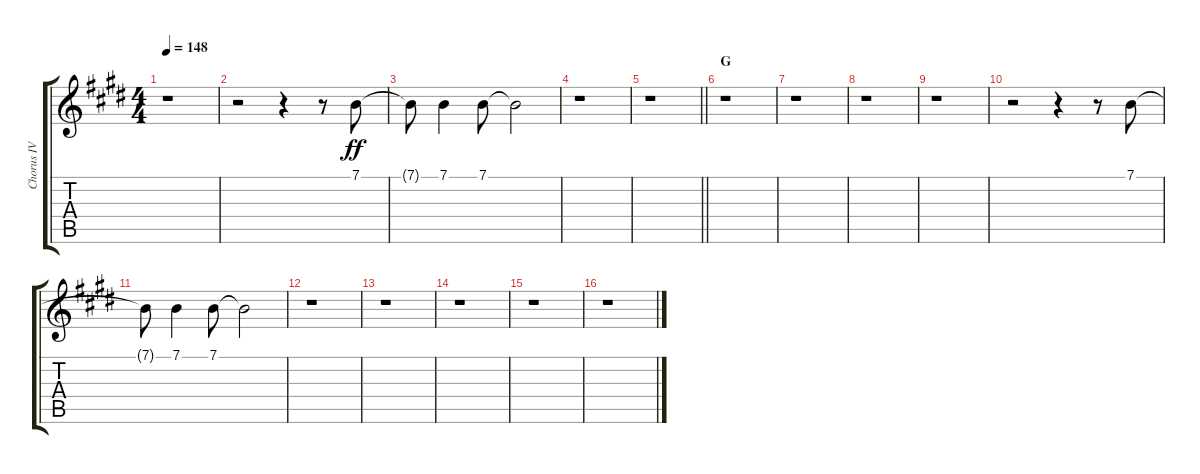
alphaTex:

\track ("Chorus IV" "Chorus IV") {instrument voiceoohs}
\staff {score tabs}
\tuning (E4 B3 G3 D3 A2 E2) {hide}
\ts (4 4)
\tempo 148
\clef g2
\ks e
r.1{dy ff} |
r.2 r.4 r.8 7.1.8 |
7.1{t}.8 7.1.4 7.1.8 7.1{t}.2 |
r.1 |
\barLineRight lightlight
r.1 |
\section ("" "G")
r.1 |
r.1 |
r.1 |
r.1 |
r.2 r.4 r.8 7.1.8 |
7.1{t}.8 7.1.4 7.1.8 7.1{t}.2 |
r.1 |
r.1 |
r.1 |
r.1 |
r.1
